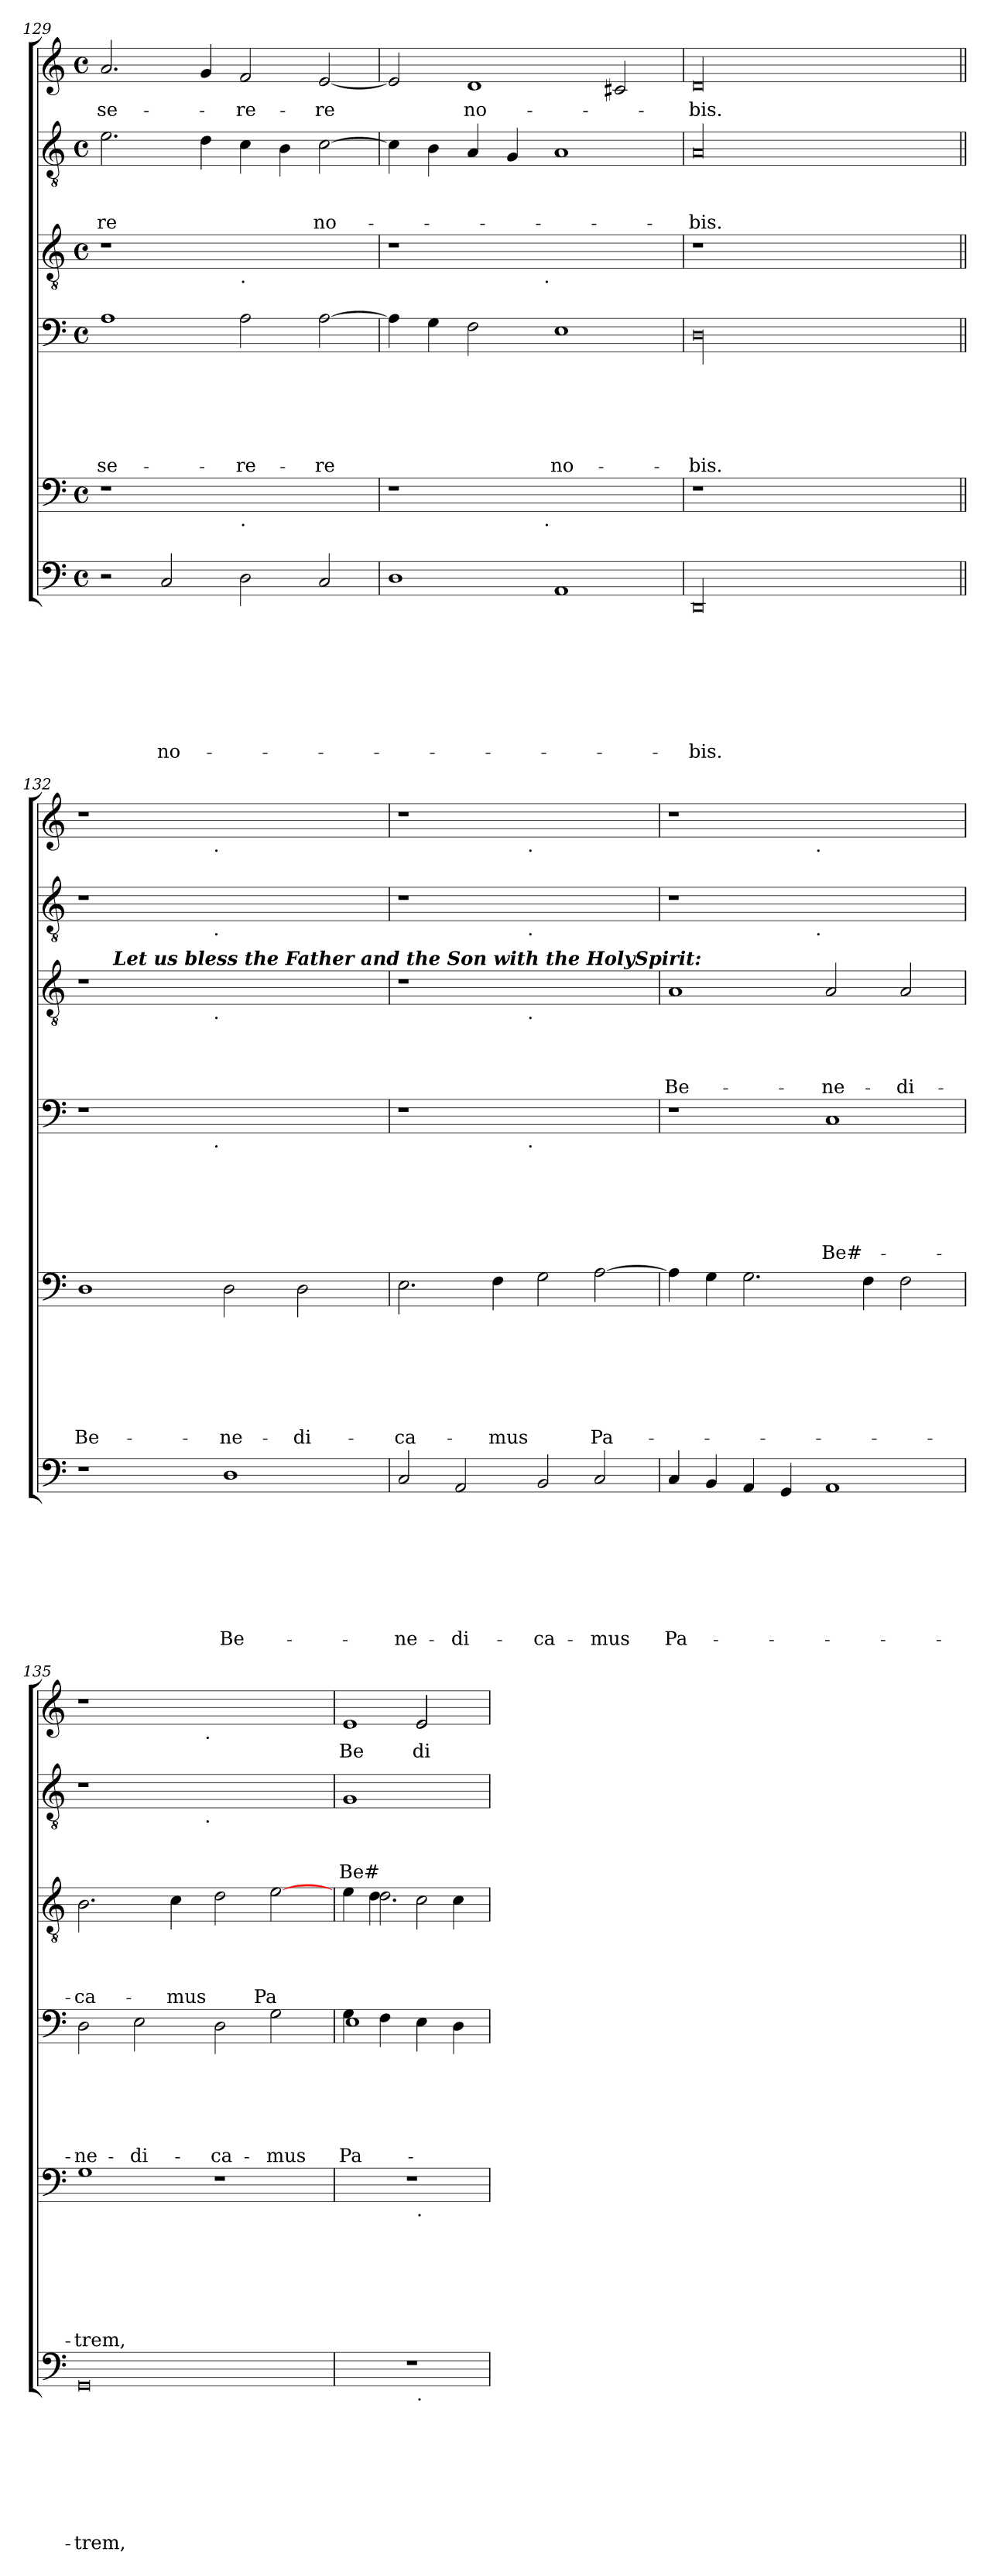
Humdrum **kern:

**kern	**text	**text	**text	**text	**text	**text	**text	**text	**kern	**text	**text	**text	**text	**text	**text	**text	**kern	**text	**text	**text	**text	**text	**text	**kern	**text	**text	**text	**text	**kern	**text	**text	**text	**kern	**text
*part6	*part6	*part6	*part6	*part6	*part6	*part6	*part6	*part6	*part5	*part5	*part5	*part5	*part5	*part5	*part5	*part5	*part4	*part4	*part4	*part4	*part4	*part4	*part4	*part3	*part3	*part3	*part3	*part3	*part2	*part2	*part2	*part2	*part1	*part1
*staff6	*staff6	*staff6	*staff6	*staff6	*staff6	*staff6	*staff6	*staff6	*staff5	*staff5	*staff5	*staff5	*staff5	*staff5	*staff5	*staff5	*staff4	*staff4	*staff4	*staff4	*staff4	*staff4	*staff4	*staff3	*staff3	*staff3	*staff3	*staff3	*staff2	*staff2	*staff2	*staff2	*staff1	*staff1
!!LO:LB:g=z
*clefF4	*	*	*	*	*	*	*	*	*clefF4	*	*	*	*	*	*	*	*clefF4	*	*	*	*	*	*	*clefGv2	*	*	*	*	*clefGv2	*	*	*	*clefG2	*
*k[]	*	*	*	*	*	*	*	*	*k[]	*	*	*	*	*	*	*	*k[]	*	*	*	*	*	*	*k[]	*	*	*	*	*k[]	*	*	*	*k[]	*
*C:	*	*	*	*	*	*	*	*	*C:	*	*	*	*	*	*	*	*C:	*	*	*	*	*	*	*C:	*	*	*	*	*C:	*	*	*	*C:	*
*M4/4	*	*	*	*	*	*	*	*	*M4/4	*	*	*	*	*	*	*	*M4/4	*	*	*	*	*	*	*M4/4	*	*	*	*	*M4/4	*	*	*	*M4/4	*
*met(c)	*	*	*	*	*	*	*	*	*met(c)	*	*	*	*	*	*	*	*met(c)	*	*	*	*	*	*	*met(c)	*	*	*	*	*met(c)	*	*	*	*met(c)	*
=129	=129	=129	=129	=129	=129	=129	=129	=129	=129	=129	=129	=129	=129	=129	=129	=129	=129	=129	=129	=129	=129	=129	=129	=129	=129	=129	=129	=129	=129	=129	=129	=129	=129	=129
!	!	!	!	!	!	!	!	!	!	!	!	!	!	!	!	!	!	!	!	!	!	!	!LO:LY:b	!	!	!	!	!	!	!	!	!LO:LY:b	!	!LO:LY:b
2r	.	.	.	.	.	.	.	.	1r	.	.	.	.	.	.	.	1A	.	.	.	.	.	-se-	1r	.	.	.	.	2.e\	.	.	-re	2.a/	-se-
!	!	!	!	!	!	!	!	!LO:LY:b	!	!	!	!	!	!	!	!	!	!	!	!	!	!	!	!	!	!	!	!	!	!	!	!	!	!
2C/	.	.	.	.	.	.	.	no-	.	.	.	.	.	.	.	.	.	.	.	.	.	.	.	.	.	.	.	.	.	.	.	.	.	.
.	.	.	.	.	.	.	.	.	.	.	.	.	.	.	.	.	.	.	.	.	.	.	.	.	.	.	.	.	4d\	.	.	.	4g/	.
!	!	!	!	!	!	!	!	!	!	!	!	!	!	!	!	!	!	!	!	!	!	!	!	!LO:TX:b:t=.	!	!	!	!	!	!	!	!	!	!
!	!	!	!	!	!	!	!	!	!LO:TX:b:t=.	!	!	!	!	!	!	!	!	!	!	!	!	!	!	!	!	!	!	!	!	!	!	!	!	!
!	!	!	!	!	!	!	!	!	!	!	!	!	!	!	!	!	!	!	!	!	!	!	!LO:LY:b	!	!	!	!	!	!	!	!	!	!	!LO:LY:b
2D\	.	.	.	.	.	.	.	.	1ryy	.	.	.	.	.	.	.	2A\	.	.	.	.	.	-re-	1ryy	.	.	.	.	4c\	.	.	.	2f/	-re-
.	.	.	.	.	.	.	.	.	.	.	.	.	.	.	.	.	.	.	.	.	.	.	.	.	.	.	.	.	4B\	.	.	.	.	.
!	!	!	!	!	!	!	!	!	!	!	!	!	!	!	!	!	!	!	!	!	!	!	!LO:LY:b	!	!	!	!	!	!	!	!	!LO:LY:b	!	!LO:LY:b
2C/	.	.	.	.	.	.	.	.	.	.	.	.	.	.	.	.	[>2A\	.	.	.	.	.	-re	.	.	.	.	.	[>2c\	.	.	no-	[<2e/	-re
=130	=130	=130	=130	=130	=130	=130	=130	=130	=130	=130	=130	=130	=130	=130	=130	=130	=130	=130	=130	=130	=130	=130	=130	=130	=130	=130	=130	=130	=130	=130	=130	=130	=130	=130
*	*	*	*	*	*	*	*	*	*^	*	*	*	*	*	*	*	*	*	*	*	*	*	*	*^	*	*	*	*	*	*	*	*	*	*
1D	.	.	.	.	.	.	.	.	1r	2ryy	.	.	.	.	.	.	.	4A\]	.	.	.	.	.	.	1r	2ryy	.	.	.	.	4c\]	.	.	.	2e/]	.
.	.	.	.	.	.	.	.	.	.	.	.	.	.	.	.	.	.	4G\	.	.	.	.	.	.	.	.	.	.	.	.	4B\	.	.	.	.	.
!	!	!	!	!	!	!	!	!	!	!	!	!	!	!	!	!	!	!	!	!	!	!	!	!	!	!	!	!	!	!	!	!	!	!	!	!LO:LY:b
.	.	.	.	.	.	.	.	.	.	4...ryy	.	.	.	.	.	.	.	2F\	.	.	.	.	.	.	.	4...ryy	.	.	.	.	4A/	.	.	.	1d	no-
.	.	.	.	.	.	.	.	.	.	.	.	.	.	.	.	.	.	.	.	.	.	.	.	.	.	.	.	.	.	.	4G/	.	.	.	.	.
!	!	!	!	!	!	!	!	!	!	!	!	!	!	!	!	!	!	!	!	!	!	!	!	!	!	!LO:TX:b:t=.	!	!	!	!	!	!	!	!	!	!
!	!	!	!	!	!	!	!	!	!	!LO:TX:b:t=.	!	!	!	!	!	!	!	!	!	!	!	!	!	!	!	!	!	!	!	!	!	!	!	!	!	!
.	.	.	.	.	.	.	.	.	.	1ryy	.	.	.	.	.	.	.	.	.	.	.	.	.	.	.	1ryy	.	.	.	.	.	.	.	.	.	.
!	!	!	!	!	!	!	!	!	!	!	!	!	!	!	!	!	!	!	!	!	!	!	!	!LO:LY:b	!	!	!	!	!	!	!	!	!	!	!	!
1AA	.	.	.	.	.	.	.	.	1ryy	.	.	.	.	.	.	.	.	1E	.	.	.	.	.	no-	1ryy	.	.	.	.	.	1A	.	.	.	.	.
.	.	.	.	.	.	.	.	.	.	.	.	.	.	.	.	.	.	.	.	.	.	.	.	.	.	.	.	.	.	.	.	.	.	.	2c#/	.
.	.	.	.	.	.	.	.	.	.	32ryy	.	.	.	.	.	.	.	.	.	.	.	.	.	.	.	32ryy	.	.	.	.	.	.	.	.	.	.
=131	=131	=131	=131	=131	=131	=131	=131	=131	=131	=131	=131	=131	=131	=131	=131	=131	=131	=131	=131	=131	=131	=131	=131	=131	=131	=131	=131	=131	=131	=131	=131	=131	=131	=131	=131	=131
!	!	!	!	!	!	!	!	!LO:LY:b	!	!	!	!	!	!	!	!	!	!	!	!	!	!	!	!LO:LY:b	!	!	!	!	!	!	!	!	!	!LO:LY:b	!	!LO:LY:b
*	*	*	*	*	*	*	*	*	*v	*v	*	*	*	*	*	*	*	*	*	*	*	*	*	*	*v	*v	*	*	*	*	*	*	*	*	*	*
00DD	.	.	.	.	.	.	.	-bis.	1r	.	.	.	.	.	.	.	00D	.	.	.	.	.	-bis.	1r	.	.	.	.	00A	.	.	-bis.	00d	-bis.
.	.	.	.	.	.	.	.	.	0.ryy	.	.	.	.	.	.	.	.	.	.	.	.	.	.	0.ryy	.	.	.	.	.	.	.	.	.	.
=132||	=132||	=132||	=132||	=132||	=132||	=132||	=132||	=132||	=132||	=132||	=132||	=132||	=132||	=132||	=132||	=132||	=132||	=132||	=132||	=132||	=132||	=132||	=132||	=132||	=132||	=132||	=132||	=132||	=132||	=132||	=132||	=132||	=132||	=132||
!	!	!	!	!	!	!	!	!	!	!	!	!	!	!	!	!	!	!	!	!	!	!	!	!	!	!	!	!	!	!	!	!	!LO:TX:a:t=Secunda pars	!
!	!	!	!	!	!	!	!	!	!	!	!	!	!	!	!	!LO:LY:b	!	!	!	!	!	!	!	!	!	!	!	!	!	!	!	!	!	!
*	*	*	*	*	*	*	*	*	*	*	*	*	*	*	*	*	*^	*	*	*	*	*	*	*^	*	*	*	*	*^	*	*	*	*^	*
*	*	*	*	*	*	*	*	*	*	*	*	*	*	*	*	*	*	*	*	*	*	*	*	*	*	*^	*	*	*	*	*	*	*	*	*	*	*	*
1r	.	.	.	.	.	.	.	.	1D	.	.	.	.	.	.	Be-	1r	2ryy	.	.	.	.	.	.	1r	8ryy	2ryy	.	.	.	.	1r	2ryy	.	.	.	1r	2ryy	.
.	.	.	.	.	.	.	.	.	.	.	.	.	.	.	.	.	.	.	.	.	.	.	.	.	.	32ryy	.	.	.	.	.	.	.	.	.	.	.	.	.
!	!	!	!	!	!	!	!	!	!	!	!	!	!	!	!	!	!	!	!	!	!	!	!	!	!	!LO:TX:a:Bi:t=Let us bless the Father and the Son with the HolySpirit&colon;	!	!	!	!	!	!	!	!	!	!	!	!	!
.	.	.	.	.	.	.	.	.	.	.	.	.	.	.	.	.	.	.	.	.	.	.	.	.	.	1ryy	.	.	.	.	.	.	.	.	.	.	.	.	.
.	.	.	.	.	.	.	.	.	.	.	.	.	.	.	.	.	.	4...ryy	.	.	.	.	.	.	.	.	4...ryy	.	.	.	.	.	4...ryy	.	.	.	.	4...ryy	.
!	!	!	!	!	!	!	!	!	!	!	!	!	!	!	!	!	!	!	!	!	!	!	!	!	!	!	!	!	!	!	!	!	!	!	!	!	!	!LO:TX:b:t=.	!
!	!	!	!	!	!	!	!	!	!	!	!	!	!	!	!	!	!	!	!	!	!	!	!	!	!	!	!	!	!	!	!	!	!LO:TX:b:t=.	!	!	!	!	!	!
!	!	!	!	!	!	!	!	!	!	!	!	!	!	!	!	!	!	!	!	!	!	!	!	!	!	!	!LO:TX:b:t=.	!	!	!	!	!	!	!	!	!	!	!	!
!	!	!	!	!	!	!	!	!	!	!	!	!	!	!	!	!	!	!LO:TX:b:t=.	!	!	!	!	!	!	!	!	!	!	!	!	!	!	!	!	!	!	!	!	!
.	.	.	.	.	.	.	.	.	.	.	.	.	.	.	.	.	.	1ryy	.	.	.	.	.	.	.	.	1ryy	.	.	.	.	.	1ryy	.	.	.	.	1ryy	.
!	!	!	!	!	!	!	!	!LO:LY:b	!	!	!	!	!	!	!	!LO:LY:b	!	!	!	!	!	!	!	!	!	!	!	!	!	!	!	!	!	!	!	!	!	!	!
1D	.	.	.	.	.	.	.	Be-	2D\	.	.	.	.	.	.	-ne-	1ryy	.	.	.	.	.	.	.	1ryy	.	.	.	.	.	.	1ryy	.	.	.	.	1ryy	.	.
.	.	.	.	.	.	.	.	.	.	.	.	.	.	.	.	.	.	.	.	.	.	.	.	.	.	2ryy	.	.	.	.	.	.	.	.	.	.	.	.	.
!	!	!	!	!	!	!	!	!	!	!	!	!	!	!	!	!LO:LY:b:rj	!	!	!	!	!	!	!	!	!	!	!	!	!	!	!	!	!	!	!	!	!	!	!
.	.	.	.	.	.	.	.	.	2D\	.	.	.	.	.	.	-di-	.	.	.	.	.	.	.	.	.	.	.	.	.	.	.	.	.	.	.	.	.	.	.
.	.	.	.	.	.	.	.	.	.	.	.	.	.	.	.	.	.	.	.	.	.	.	.	.	.	4ryy	.	.	.	.	.	.	.	.	.	.	.	.	.
.	.	.	.	.	.	.	.	.	.	.	.	.	.	.	.	.	.	.	.	.	.	.	.	.	.	16.ryy	.	.	.	.	.	.	.	.	.	.	.	.	.
.	.	.	.	.	.	.	.	.	.	.	.	.	.	.	.	.	.	32ryy	.	.	.	.	.	.	.	.	32ryy	.	.	.	.	.	32ryy	.	.	.	.	32ryy	.
=133	=133	=133	=133	=133	=133	=133	=133	=133	=133	=133	=133	=133	=133	=133	=133	=133	=133	=133	=133	=133	=133	=133	=133	=133	=133	=133	=133	=133	=133	=133	=133	=133	=133	=133	=133	=133	=133	=133	=133
!	!	!	!	!	!	!	!	!LO:LY:b	!	!	!	!	!	!	!	!LO:LY:b	!	!	!	!	!	!	!	!	!	!	!	!	!	!	!	!	!	!	!	!	!	!	!
*	*	*	*	*	*	*	*	*	*	*	*	*	*	*	*	*	*	*	*	*	*	*	*	*	*	*v	*v	*	*	*	*	*	*	*	*	*	*	*	*
2C/	.	.	.	.	.	.	.	-ne-	2.E\	.	.	.	.	.	.	-ca-	1r	2ryy	.	.	.	.	.	.	1r	2ryy	.	.	.	.	1r	2ryy	.	.	.	1r	2ryy	.
!	!	!	!	!	!	!	!	!LO:LY:b:rj	!	!	!	!	!	!	!	!	!	!	!	!	!	!	!	!	!	!	!	!	!	!	!	!	!	!	!	!	!	!
2AA/	.	.	.	.	.	.	.	-di-	.	.	.	.	.	.	.	.	.	4...ryy	.	.	.	.	.	.	.	4...ryy	.	.	.	.	.	4...ryy	.	.	.	.	4...ryy	.
!	!	!	!	!	!	!	!	!	!	!	!	!	!	!	!	!LO:LY:b	!	!	!	!	!	!	!	!	!	!	!	!	!	!	!	!	!	!	!	!	!	!
.	.	.	.	.	.	.	.	.	4F\	.	.	.	.	.	.	-mus	.	.	.	.	.	.	.	.	.	.	.	.	.	.	.	.	.	.	.	.	.	.
!	!	!	!	!	!	!	!	!	!	!	!	!	!	!	!	!	!	!	!	!	!	!	!	!	!	!	!	!	!	!	!	!	!	!	!	!	!LO:TX:b:t=.	!
!	!	!	!	!	!	!	!	!	!	!	!	!	!	!	!	!	!	!	!	!	!	!	!	!	!	!	!	!	!	!	!	!LO:TX:b:t=.	!	!	!	!	!	!
!	!	!	!	!	!	!	!	!	!	!	!	!	!	!	!	!	!	!	!	!	!	!	!	!	!	!LO:TX:b:t=.	!	!	!	!	!	!	!	!	!	!	!	!
!	!	!	!	!	!	!	!	!	!	!	!	!	!	!	!	!	!	!LO:TX:b:t=.	!	!	!	!	!	!	!	!	!	!	!	!	!	!	!	!	!	!	!	!
.	.	.	.	.	.	.	.	.	.	.	.	.	.	.	.	.	.	1ryy	.	.	.	.	.	.	.	1ryy	.	.	.	.	.	1ryy	.	.	.	.	1ryy	.
!	!	!	!	!	!	!	!	!LO:LY:b	!	!	!	!	!	!	!	!	!	!	!	!	!	!	!	!	!	!	!	!	!	!	!	!	!	!	!	!	!	!
2BB/	.	.	.	.	.	.	.	-ca-	2G\	.	.	.	.	.	.	.	1ryy	.	.	.	.	.	.	.	1ryy	.	.	.	.	.	1ryy	.	.	.	.	1ryy	.	.
!	!	!	!	!	!	!	!	!LO:LY:b	!	!	!	!	!	!	!	!LO:LY:b	!	!	!	!	!	!	!	!	!	!	!	!	!	!	!	!	!	!	!	!	!	!
2C/	.	.	.	.	.	.	.	-mus	[>2A\	.	.	.	.	.	.	Pa-	.	.	.	.	.	.	.	.	.	.	.	.	.	.	.	.	.	.	.	.	.	.
.	.	.	.	.	.	.	.	.	.	.	.	.	.	.	.	.	.	32ryy	.	.	.	.	.	.	.	32ryy	.	.	.	.	.	32ryy	.	.	.	.	32ryy	.
=134	=134	=134	=134	=134	=134	=134	=134	=134	=134	=134	=134	=134	=134	=134	=134	=134	=134	=134	=134	=134	=134	=134	=134	=134	=134	=134	=134	=134	=134	=134	=134	=134	=134	=134	=134	=134	=134	=134
!	!	!	!	!	!	!	!	!LO:LY:b	!	!	!	!	!	!	!	!	!	!	!	!	!	!	!	!	!	!	!	!	!	!LO:LY:b	!	!	!	!	!	!	!	!
*	*	*	*	*	*	*	*	*	*	*	*	*	*	*	*	*	*v	*v	*	*	*	*	*	*	*	*	*	*	*	*	*	*	*	*	*	*	*	*
*	*	*	*	*	*	*	*	*	*	*	*	*	*	*	*	*	*	*	*	*	*	*	*	*v	*v	*	*	*	*	*	*	*	*	*	*	*	*
4C/	.	.	.	.	.	.	.	Pa-	4A\]	.	.	.	.	.	.	.	1r	.	.	.	.	.	.	1A	.	.	.	Be-	1r	2ryy	.	.	.	1r	2ryy	.
4BB/	.	.	.	.	.	.	.	.	4G\	.	.	.	.	.	.	.	.	.	.	.	.	.	.	.	.	.	.	.	.	.	.	.	.	.	.	.
4AA/	.	.	.	.	.	.	.	.	2.G\	.	.	.	.	.	.	.	.	.	.	.	.	.	.	.	.	.	.	.	.	4...ryy	.	.	.	.	4...ryy	.
4GG/	.	.	.	.	.	.	.	.	.	.	.	.	.	.	.	.	.	.	.	.	.	.	.	.	.	.	.	.	.	.	.	.	.	.	.	.
!	!	!	!	!	!	!	!	!	!	!	!	!	!	!	!	!	!	!	!	!	!	!	!	!	!	!	!	!	!	!	!	!	!	!	!LO:TX:b:t=.	!
!	!	!	!	!	!	!	!	!	!	!	!	!	!	!	!	!	!	!	!	!	!	!	!	!	!	!	!	!	!	!LO:TX:b:t=.	!	!	!	!	!	!
.	.	.	.	.	.	.	.	.	.	.	.	.	.	.	.	.	.	.	.	.	.	.	.	.	.	.	.	.	.	1ryy	.	.	.	.	1ryy	.
!	!	!	!	!	!	!	!	!	!	!	!	!	!	!	!	!	!	!	!	!	!	!	!LO:LY:b	!	!	!	!	!LO:LY:b	!	!	!	!	!	!	!	!
1AA	.	.	.	.	.	.	.	.	.	.	.	.	.	.	.	.	1C	.	.	.	.	.	Be#-	2A/	.	.	.	-ne-	1ryy	.	.	.	.	1ryy	.	.
.	.	.	.	.	.	.	.	.	4F\	.	.	.	.	.	.	.	.	.	.	.	.	.	.	.	.	.	.	.	.	.	.	.	.	.	.	.
!	!	!	!	!	!	!	!	!	!	!	!	!	!	!	!	!	!	!	!	!	!	!	!	!	!	!	!	!LO:LY:b	!	!	!	!	!	!	!	!
.	.	.	.	.	.	.	.	.	2F\	.	.	.	.	.	.	.	.	.	.	.	.	.	.	2A/	.	.	.	-di-	.	.	.	.	.	.	.	.
.	.	.	.	.	.	.	.	.	.	.	.	.	.	.	.	.	.	.	.	.	.	.	.	.	.	.	.	.	.	32ryy	.	.	.	.	32ryy	.
=135	=135	=135	=135	=135	=135	=135	=135	=135	=135	=135	=135	=135	=135	=135	=135	=135	=135	=135	=135	=135	=135	=135	=135	=135	=135	=135	=135	=135	=135	=135	=135	=135	=135	=135	=135	=135
!	!	!	!	!	!	!	!	!LO:LY:b	!	!	!	!	!	!	!	!LO:LY:b	!	!	!	!	!	!	!LO:LY:b	!	!	!	!	!LO:LY:b	!	!	!	!	!	!	!	!
0GG	.	.	.	.	.	.	.	-trem,	1G	.	.	.	.	.	.	-trem,	2D\	.	.	.	.	.	-ne-	2.B\	.	.	.	-ca-	1r	2ryy	.	.	.	1r	2ryy	.
!	!	!	!	!	!	!	!	!	!	!	!	!	!	!	!	!	!	!	!	!	!	!	!LO:LY:b:rj	!	!	!	!	!	!	!	!	!	!	!	!	!
.	.	.	.	.	.	.	.	.	.	.	.	.	.	.	.	.	2E\	.	.	.	.	.	-di-	.	.	.	.	.	.	4...ryy	.	.	.	.	4...ryy	.
!	!	!	!	!	!	!	!	!	!	!	!	!	!	!	!	!	!	!	!	!	!	!	!	!	!	!	!	!LO:LY:b	!	!	!	!	!	!	!	!
.	.	.	.	.	.	.	.	.	.	.	.	.	.	.	.	.	.	.	.	.	.	.	.	4c\	.	.	.	-mus	.	.	.	.	.	.	.	.
!	!	!	!	!	!	!	!	!	!	!	!	!	!	!	!	!	!	!	!	!	!	!	!	!	!	!	!	!	!	!	!	!	!	!	!LO:TX:b:t=.	!
!	!	!	!	!	!	!	!	!	!	!	!	!	!	!	!	!	!	!	!	!	!	!	!	!	!	!	!	!	!	!LO:TX:b:t=.	!	!	!	!	!	!
.	.	.	.	.	.	.	.	.	.	.	.	.	.	.	.	.	.	.	.	.	.	.	.	.	.	.	.	.	.	1ryy	.	.	.	.	1ryy	.
!	!	!	!	!	!	!	!	!	!	!	!	!	!	!	!	!	!	!	!	!	!	!	!LO:LY:b	!	!	!	!	!	!	!	!	!	!	!	!	!
.	.	.	.	.	.	.	.	.	1r	.	.	.	.	.	.	.	2D\	.	.	.	.	.	-ca-	2d\	.	.	.	.	1ryy	.	.	.	.	1ryy	.	.
!	!	!	!	!	!	!	!	!	!	!	!	!	!	!	!	!	!	!	!	!	!	!	!LO:LY:b	!	!	!	!	!LO:LY:b	!	!	!	!	!	!	!	!
.	.	.	.	.	.	.	.	.	.	.	.	.	.	.	.	.	2G\	.	.	.	.	.	-mus	[>2e\	.	.	.	Pa	.	.	.	.	.	.	.	.
.	.	.	.	.	.	.	.	.	.	.	.	.	.	.	.	.	.	.	.	.	.	.	.	.	.	.	.	.	.	32ryy	.	.	.	.	32ryy	.
!!LO:PB:g=z
=136	=136	=136	=136	=136	=136	=136	=136	=136	=136	=136	=136	=136	=136	=136	=136	=136	=136	=136	=136	=136	=136	=136	=136	=136	=136	=136	=136	=136	=136	=136	=136	=136	=136	=136	=136	=136
!	!	!	!	!	!	!	!	!	!	!	!	!	!	!	!	!	!	!	!	!	!	!	!LO:LY:b	!	!	!	!	!	!	!	!	!	!LO:LY:b	!	!	!LO:LY:b
*^	*	*	*	*	*	*	*	*	*^	*	*	*	*	*	*	*	*^	*	*	*	*	*	*	*^	*	*	*	*	*	*	*	*	*	*	*^	*
*	*	*	*	*	*	*	*	*	*	*	*	*	*	*	*	*	*	*	*	*	*	*	*	*	*	*	*	*^	*	*	*	*	*v	*v	*	*	*	*	*	*	*
1r	2ryy	.	.	.	.	.	.	.	.	1r	2ryy	.	.	.	.	.	.	.	4G\	1E	.	.	.	.	.	Pa-	4ryy	4e\	2.ryy	.	.	.	.	1G	.	.	Be#-	1e	2ryy	2ryy	Be-
.	.	.	.	.	.	.	.	.	.	.	.	.	.	.	.	.	.	.	4F\	.	.	.	.	.	.	.	2.d\	4d\	.	.	.	.	.	.	.	.	.	.	.	.	.
!	!	!	!	!	!	!	!	!	!	!	!LO:TX:b:t=.	!	!	!	!	!	!	!	!	!	!	!	!	!	!	!	!	!	!	!	!	!	!	!	!	!	!	!	!	!	!
!	!LO:TX:b:t=.	!	!	!	!	!	!	!	!	!	!	!	!	!	!	!	!	!	!	!	!	!	!	!	!	!	!	!	!	!	!	!	!	!	!	!	!	!	!	!	!
!	!	!	!	!	!	!	!	!	!	!	!	!	!	!	!	!	!	!	!	!	!	!	!	!	!	!	!	!	!	!	!	!	!	!	!	!	!	!	!	!	!LO:LY:b
!	!	!	!	!	!	!	!	!	!	!	!	!	!	!	!	!	!	!	!	!	!	!	!	!	!	!	!	!	!	!	!	!	!	!	!	!	!	!	!	!	!LO:LY:b
.	2ryy	.	.	.	.	.	.	.	.	.	2ryy	.	.	.	.	.	.	.	4E\	.	.	.	.	.	.	.	.	2c\	.	.	.	.	.	.	.	.	.	.	2e/	2e/	-di-
.	.	.	.	.	.	.	.	.	.	.	.	.	.	.	.	.	.	.	4D\	.	.	.	.	.	.	.	.	.	4c\	.	.	.	.	.	.	.	.	.	.	.	.
*v	*v	*	*	*	*	*	*	*	*	*	*	*	*	*	*	*	*	*	*v	*v	*	*	*	*	*	*	*v	*v	*v	*	*	*	*	*	*	*	*	*v	*v	*v	*
*	*	*	*	*	*	*	*	*	*v	*v	*	*	*	*	*	*	*	*	*	*	*	*	*	*	*	*	*	*	*	*	*	*	*	*	*
=	=	=	=	=	=	=	=	=	=	=	=	=	=	=	=	=	=	=	=	=	=	=	=	=	=	=	=	=	=	=	=	=	=	=
*-	*-	*-	*-	*-	*-	*-	*-	*-	*-	*-	*-	*-	*-	*-	*-	*-	*-	*-	*-	*-	*-	*-	*-	*-	*-	*-	*-	*-	*-	*-	*-	*-	*-	*-
